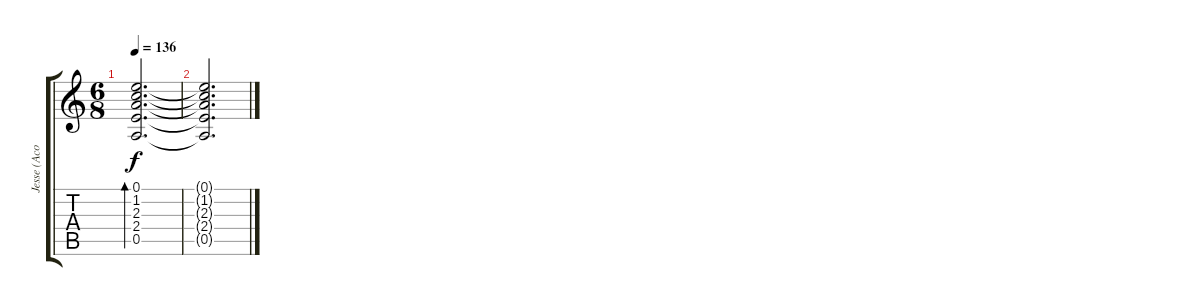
\track ("Jesse (Acoustic)" "Jesse (Aco") {instrument acousticguitarsteel}
\staff {score tabs}
\tuning (E4 B3 G3 D3 A2 E2) {hide}
\ts (6 8)
\tempo 136
\clef g2
\ks c
(0.1 1.2 2.3 2.4 0.5).2{d bd 240 dy f} |
(0.1{t} 1.2{t} 2.3{t} 2.4{t} 0.5{t}).2{d}
